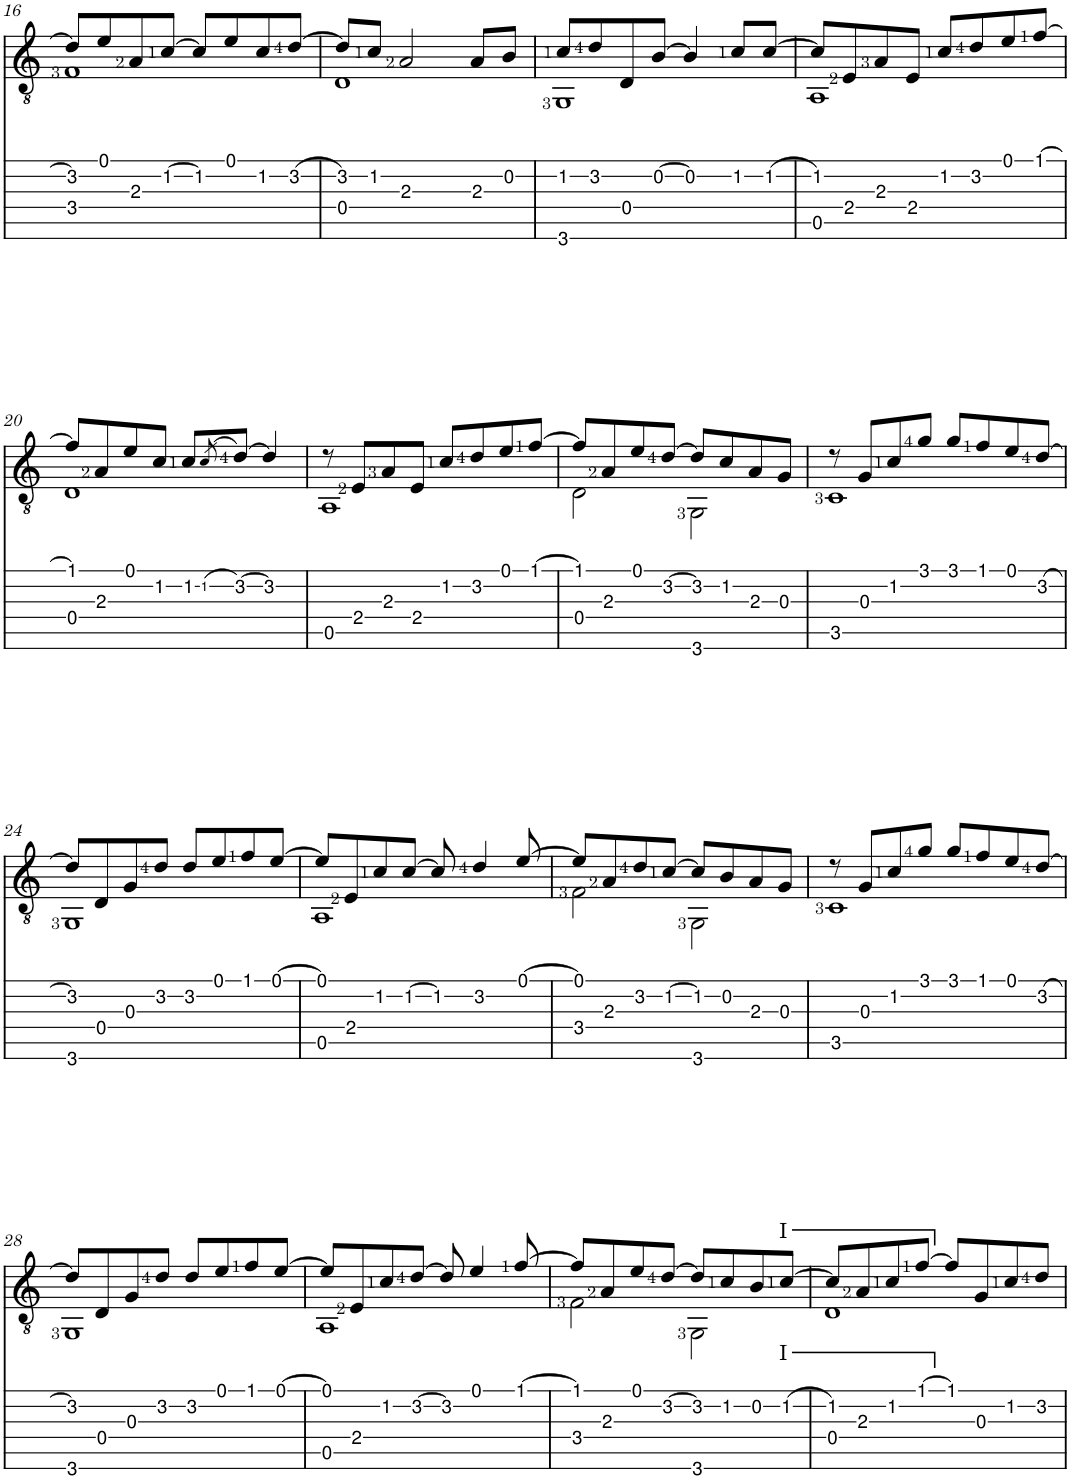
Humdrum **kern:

**kern	**kern
*part1	*part1
*staff2	*staff1
*I"古典吉他	*
!!LO:PB:g=z
*	*clefGv2
*k[]	*k[]
*M4/4	*M4/4
=16	=16
*^	*^
8dL]	1F	8d/L]	1F
8eJ	.	8e/	.
8AL	.	8A/	.
[8cJ	.	[8c/J	.
8cL]	.	8c/L]	.
8eJ	.	8e/	.
8cL	.	8c/	.
[8dJ	.	[8d/J	.
=17	=17	=17	=17
8dL]	1D	8d/L]	1D
8cJ	.	8c/J	.
2A	.	2A/	.
8AL	.	8A/L	.
8BJ	.	8B/J	.
=18	=18	=18	=18
8cL	1GG	8c/L	1GG
8dJ	.	8d/	.
8DL	.	8D/	.
[8BJ	.	[8B/J	.
4B]	.	4B/]	.
8cL	.	8c/L	.
[8cJ	.	[8c/J	.
=19	=19	=19	=19
8cL]	1AA	8c/L]	1AA
8EJ	.	8E/	.
8AL	.	8A/	.
8EJ	.	8E/J	.
8cL	.	8c/L	.
8dJ	.	8d/	.
8eL	.	8e/	.
[8fJ	.	[8f/J	.
!!LO:LB:g=z	!!
=20	=20	=20	=20
8fL]	1D	8f/L]	1D
8AJ	.	8A/	.
8eL	.	8e/	.
8cJ	.	8c/J	.
8cL	.	8c/L	.
qc	.	(8qc/	.
[8dJ	.	[8d/J)	.
4d]	.	4d/]	.
=21	=21	=21	=21
8r	1AA	8r	1AA
8E	.	8E/L	.
8AL	.	8A/	.
8EJ	.	8E/J	.
8cL	.	8c/L	.
8dJ	.	8d/	.
8eL	.	8e/	.
[8fJ	.	[8f/J	.
=22	=22	=22	=22
8fL]	2D	8f/L]	2D\
8AJ	.	8A/	.
8eL	.	8e/	.
[8dJ	.	[8d/J	.
8dL]	2GG	8d/L]	2GG\
8cJ	.	8c/	.
8AL	.	8A/	.
8GJ	.	8G/J	.
=23	=23	=23	=23
8r	1C	8r	1C
8G	.	8G/L	.
8cL	.	8c/	.
8gJ	.	8g/J	.
8gL	.	8g/L	.
8fJ	.	8f/	.
8eL	.	8e/	.
[8dJ	.	[8d/J	.
!!LO:LB:g=z	!!
=24	=24	=24	=24
8dL]	1GG	8d/L]	1GG
8DJ	.	8D/	.
8GL	.	8G/	.
8dJ	.	8d/J	.
8dL	.	8d/L	.
8eJ	.	8e/	.
8fL	.	8f/	.
[8eJ	.	[8e/J	.
=25	=25	=25	=25
8eL]	1AA	8e/L]	1AA
8EJ	.	8E/	.
8cL	.	8c/	.
[8cJ	.	[8c/J	.
8c]	.	8c/]	.
4d	.	4d/	.
[8e	.	[8e/	.
=26	=26	=26	=26
8eL]	2F	8e/L]	2F\
8AJ	.	8A/	.
8dL	.	8d/	.
[8cJ	.	[8c/J	.
8cL]	2GG	8c/L]	2GG\
8BJ	.	8B/	.
8AL	.	8A/	.
8GJ	.	8G/J	.
=27	=27	=27	=27
8r	1C	8r	1C
8G	.	8G/L	.
8cL	.	8c/	.
8gJ	.	8g/J	.
8gL	.	8g/L	.
8fJ	.	8f/	.
8eL	.	8e/	.
[8dJ	.	[8d/J	.
!!LO:LB:g=z	!!
=28	=28	=28	=28
8dL]	1GG	8d/L]	1GG
8DJ	.	8D/	.
8GL	.	8G/	.
8dJ	.	8d/J	.
8dL	.	8d/L	.
8eJ	.	8e/	.
8fL	.	8f/	.
[8eJ	.	[8e/J	.
=29	=29	=29	=29
8eL]	1AA	8e/L]	1AA
8EJ	.	8E/	.
8cL	.	8c/	.
[8dJ	.	[8d/J	.
8d]	.	8d/]	.
4e	.	4e/	.
[8f	.	[8f/	.
=30	=30	=30	=30
8fL]	2F	8f/L]	2F\
8AJ	.	8A/	.
8eL	.	8e/	.
[8dJ	.	[8d/J	.
8dL]	2GG	8d/L]	2GG\
8cJ	.	8c/	.
8BL	.	8B/	.
!	!	!LO:TX:a:t=I	!
!LO:TX:a:t=I	!	!	!
[8cJ	.	[8c/J	.
=31	=31	=31	=31
8cL]	1D	8c/L]	1D
8AJ	.	8A/	.
8cL	.	8c/	.
[8fJ	.	[8f/J	.
8fL]	.	8f/L]	.
8GJ	.	8G/	.
8cL	.	8c/	.
8dJ	.	8d/J	.
*v	*v	*	*
*	*v	*v
=	=
*-	*-
